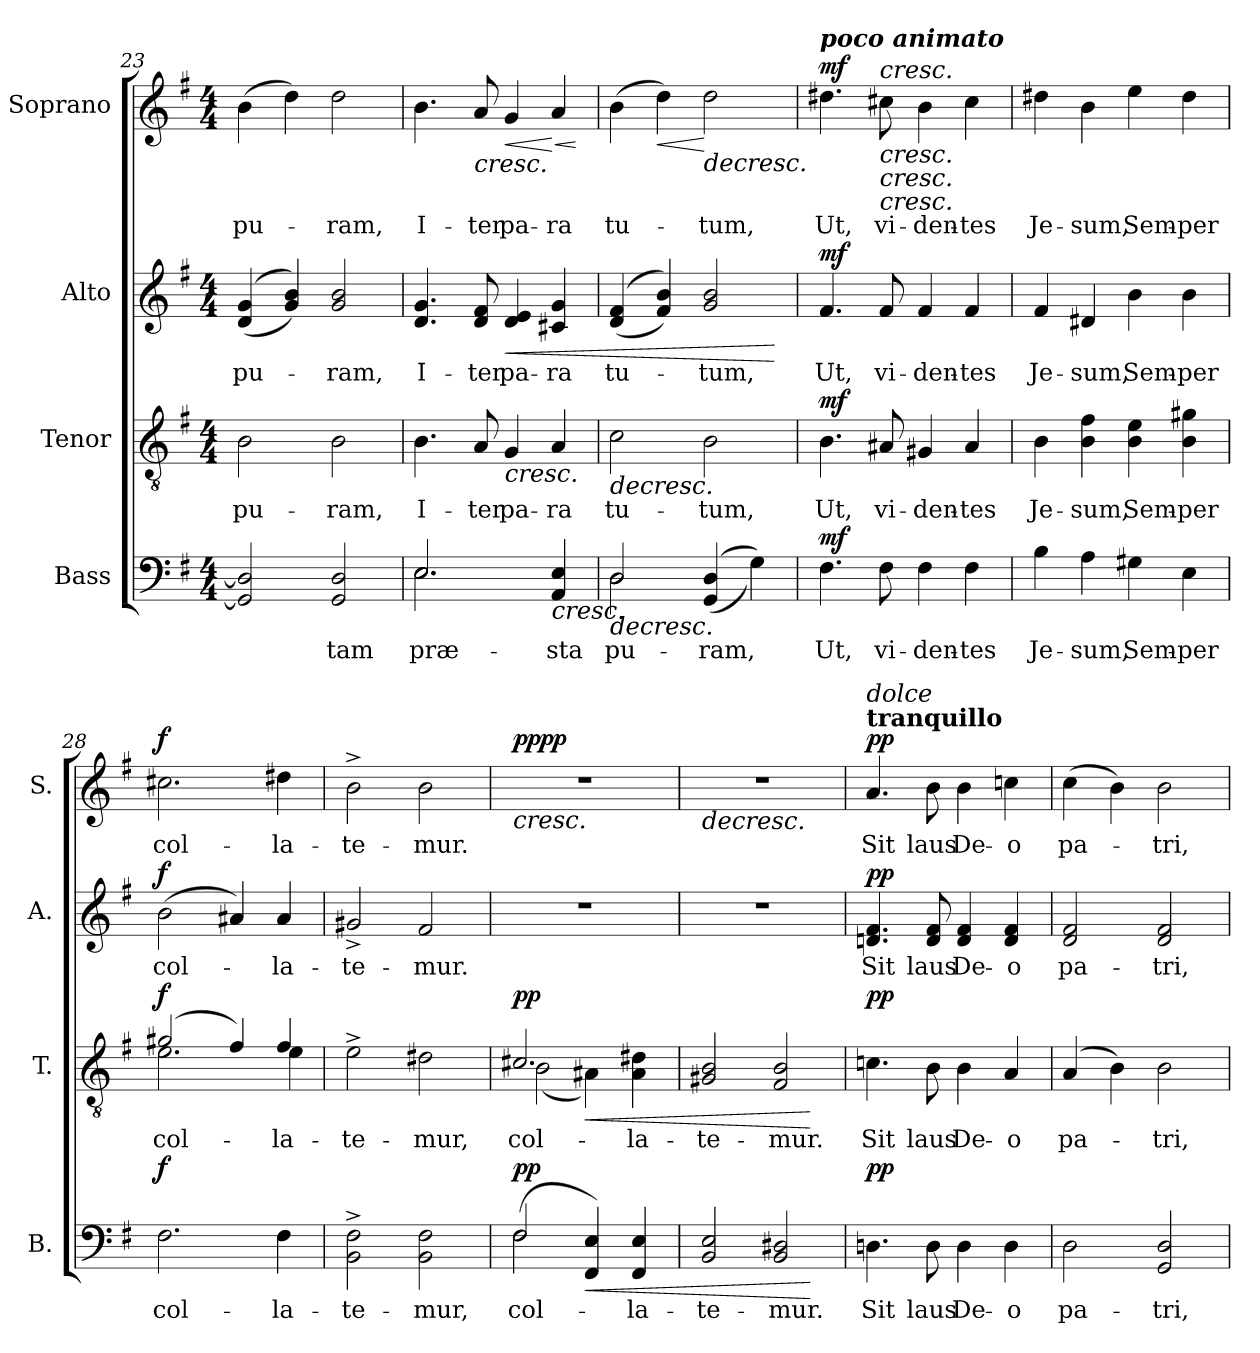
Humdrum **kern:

**kern	**text	**dynam	**kern	**text	**dynam	**kern	**text	**dynam	**kern	**text	**dynam
*part4	*part4	*part4	*part3	*part3	*part3	*part2	*part2	*part2	*part1	*part1	*part1
*staff4	*staff4	*staff4	*staff3	*staff3	*staff3	*staff2	*staff2	*staff2	*staff1	*staff1	*staff1
*I"Bass	*	*	*I"Tenor	*	*	*I"Alto	*	*	*I"Soprano	*	*
*I'B.	*	*	*I'T.	*	*	*I'A.	*	*	*I'S.	*	*
*clefF4	*	*	*clefGv2	*	*	*clefG2	*	*	*clefG2	*	*
*k[f#]	*	*	*k[f#]	*	*	*k[f#]	*	*	*k[f#]	*	*
*M4/4	*	*	*M4/4	*	*	*M4/4	*	*	*M4/4	*	*
=23	=23	=23	=23	=23	=23	=23	=23	=23	=23	=23	=23
!	!	!	!	!LO:LY:b	!	!	!LO:LY:b	!	!	!LO:LY:b	!
2GG/] 2D/]	.	.	2B\	pu-	.	(<(<4d/ 4g/	pu-	.	(>4b\	pu-	.
.	.	.	.	.	.	4g/ 4b/))	.	.	4dd\)	.	.
!	!LO:LY:b	!	!	!LO:LY:b	!	!	!LO:LY:b	!	!	!LO:LY:b	!
2GG/ 2D/	-tam	.	2B\	-ram,	.	2g/ 2b/	-ram,	.	2dd\	-ram,	.
!!LO:PB:g=z
=24	=24	=24	=24	=24	=24	=24	=24	=24	=24	=24	=24
*^	*	*	*	*	*	*	*	*	*	*	*
!	!	!LO:LY:b	!	!	!LO:LY:b	!	!	!LO:LY:b	!	!	!LO:LY:b	!
2.E\	2.E/	præ-	.	4.B\	I-	.	4.d/ 4.g/	I-	.	4.b\	I-	.
!	!	!	!	!	!LO:LY:b	!	!	!LO:LY:b	!	!	!LO:LY:b	!LO:HP:b
.	.	.	.	8A/	-ter	.	8d/ 8f#/	-ter	.	8a/	-ter	<
!	!	!	!	!	!LO:LY:b	!LO:HP:b	!	!LO:LY:b	!LO:HP:b	!	!LO:LY:b	!LO:HP:b
!	!	!	!	!	!	!	!	!	!	!	!	!LO:HP:n=1:b
.	.	.	.	4G/	pa-	<	4d/ 4e/	pa-	<	4g/	pa-	< <
!	!	!LO:LY:b	!LO:HP:b	!	!LO:LY:b	!	!	!LO:LY:b	!	!	!LO:LY:b	!LO:HP:n=1:b
4AA/ 4E/	4ryy	-sta	<	4A/	-ra	.	4c#X/ 4g/	-ra	.	4a/	-ra	[ [ <
*v	*v	*	*	*	*	*	*	*	*	*	*	*
.	.	.	.	.	.	.	.	.	.	.	[
=25	=25	=25	=25	=25	=25	=25	=25	=25	=25	=25	=25
!	!LO:LY:b	!LO:HP:b	!	!LO:LY:b	!LO:HP:b	!	!LO:LY:b	!	!	!LO:LY:b	!
*^	*	*	*	*	*	*	*	*	*	*	*
2D\	2D/	pu-	>	2c\	tu-	>	(<(<4d/ 4f#/	tu-	.	(>4b\	tu-	.
!	!	!	!	!	!	!	!	!	!	!	!	!LO:HP:n=1:b
!	!	!	!	!	!	!	!	!	!	!	!	!LO:HP:n=1:b
!	!	!	!	!	!	!	!	!	!	!	!	!LO:HP:n=1:b
.	.	.	.	.	.	.	4f#/ 4b/))	.	.	4dd\)	.	[ < > >
!	!	!LO:LY:b	!	!	!LO:LY:b	!	!	!LO:LY:b	!	!	!LO:LY:b	!LO:HP:n=1:b
!	!	!	!	!	!	!	!	!	!	!	!	!LO:HP:n=1:b
!	!	!	!	!	!	!	!	!	!	!	!	!LO:HP:n=1:b
(>(>4GG/ 4D/	2ryy	-ram,	.	2B\	-tum,	.	2g/ 2b/	-tum,	.	2dd\	-tum,	[ > > >
4G\))	.	.	.	.	.	.	.	.	.	.	.	.
*v	*v	*	*	*	*	*	*	*	*	*	*	*
.	.	[	.	.	[	.	.	[	.	.	.
=26	=26	=26	=26	=26	=26	=26	=26	=26	=26	=26	=26
!	!	!	!	!	!	!	!	!	!LO:TX:a:Bi:t=poco animato	!	!
!	!LO:LY:b	!LO:DY:a	!	!LO:LY:b	!LO:DY:a	!	!LO:LY:b	!LO:DY:a	!	!LO:LY:b	!LO:DY:a
4.F#\	Ut,	mf	4.B\	Ut,	mf	4.f#/	Ut,	mf	4.dd#X\	Ut,	mf
!	!	!	!	!	!	!	!	!	!LO:TX:b:i:t=cresc.	!	!
!	!	!	!	!	!	!	!	!	!LO:TX:b:i:t=cresc.	!	!
!	!	!	!	!	!	!	!	!	!LO:TX:a:i:t=cresc.	!	!
!	!	!	!	!	!	!	!	!	!LO:TX:b:i:t=cresc.	!	!
!	!LO:LY:b	!	!	!LO:LY:b	!	!	!LO:LY:b	!	!	!LO:LY:b	!
8F#\	vi-	.	8A#X/	vi-	.	8f#/	vi-	.	8cc#X\	vi-	]
!	!LO:LY:b	!	!	!LO:LY:b	!	!	!LO:LY:b	!	!	!LO:LY:b	!
4F#\	-den-	.	4G#X/	-den-	.	4f#/	-den-	.	4b\	-den-	]
!	!LO:LY:b	!	!	!LO:LY:b	!	!	!LO:LY:b	!	!	!LO:LY:b	!
4F#\	-tes	.	4A#/	-tes	.	4f#/	-tes	.	4cc#\	-tes	]
.	.	.	.	.	.	.	.	.	.	.	]
=27	=27	=27	=27	=27	=27	=27	=27	=27	=27	=27	=27
!	!LO:LY:b	!	!	!LO:LY:b	!	!	!LO:LY:b	!	!	!LO:LY:b	!
4B\	Je-	.	4B\	Je-	.	4f#/	Je-	.	4dd#X\	Je-	.
!	!LO:LY:b	!	!	!LO:LY:b	!	!	!LO:LY:b	!	!	!LO:LY:b	!
4A\	-sum,	.	4B\ 4f#\	-sum,	.	4d#X/	-sum,	.	4b\	-sum,	.
!	!LO:LY:b	!	!	!LO:LY:b	!	!	!LO:LY:b	!	!	!LO:LY:b	!
4G#X\	Sem-	.	4B\ 4e\	Sem-	.	4b\	Sem-	.	4ee\	Sem-	.
!	!LO:LY:b	!	!	!LO:LY:b	!	!	!LO:LY:b	!	!	!LO:LY:b	!
4E\	-per	.	4B\ 4g#X\	-per	.	4b\	-per	.	4dd#\	-per	.
=28	=28	=28	=28	=28	=28	=28	=28	=28	=28	=28	=28
!	!LO:LY:b	!LO:DY:a	!	!LO:LY:b	!LO:DY:a	!	!LO:LY:b	!LO:DY:a	!	!LO:LY:b	!LO:DY:a
*	*	*	*^	*	*	*	*	*	*	*	*
2.F#\	col-	f	(>2g#X/	2.e\	col-	f	(>2b\	col-	f	2.cc#X\	col-	f
.	.	.	4f#/)	.	.	.	4a#X/)	.	.	.	.	.
!	!LO:LY:b	!	!	!	!LO:LY:b	!	!	!LO:LY:b	!	!	!LO:LY:b	!
4F#\	-la-	.	4f#/	4e\	-la-	.	4a#/	-la-	.	4dd#X\	-la-	.
!!LO:LB:g=z
=29	=29	=29	=29	=29	=29	=29	=29	=29	=29	=29	=29	=29
!	!LO:LY:b	!	!	!	!LO:LY:b	!	!	!LO:LY:b	!	!	!LO:LY:b	!
*	*	*	*v	*v	*	*	*	*	*	*	*	*
2BB\^ 2F#\^	-te-	.	2e^\	-te-	.	2g#X^/	-te-	.	2b^\	-te-	.
!	!LO:LY:b	!	!	!LO:LY:b	!	!	!LO:LY:b	!	!	!LO:LY:b	!
2BB\ 2F#\	-mur,	.	2d#X\	-mur,	.	2f#/	-mur.	.	2b\	-mur.	.
=30	=30	=30	=30	=30	=30	=30	=30	=30	=30	=30	=30
!	!LO:LY:b	!	!	!LO:LY:b	!	!	!	!	!	!	!LO:HP:b
*^	*	*	*^	*	*	*	*	*	*	*	*
!	!	!	!LO:DY:b	!	!	!	!LO:DY:b	!	!	!	!	!	!LO:HP:n=1:b
!	!	!	!	!	!	!	!	!	!	!	!	!	!LO:DY:n=1:a
!	!	!	!	!	!	!	!	!	!	!	!	!	!LO:DY:n=2:a
(<2F#\	2F#/	col-	pp	2.c#X/	(<2B\	col-	pp	1r	.	.	1r	.	< < pp pp
!	!	!	!LO:HP:b	!	!	!	!LO:HP:b	!	!	!	!	!	!
(4FF#/ 4E/)	2ryy	.	<	.	4A#X\)	.	<	.	.	.	.	.	.
!	!	!LO:LY:b	!	!	!	!LO:LY:b	!	!	!	!	!	!	!
4FF#/ 4E/	.	-la-	.	4A#\ 4d#X\	4ryy	-la-	.	.	.	.	.	.	.
*v	*v	*	*	*	*	*	*	*	*	*	*	*	*
*	*	*	*v	*v	*	*	*	*	*	*	*	*
.	.	]	.	.	]	.	.	.	.	.	]
=31	=31	=31	=31	=31	=31	=31	=31	=31	=31	=31	=31
!	!LO:LY:b	!	!	!LO:LY:b	!	!	!	!	!	!	!LO:HP:b
2BB/ 2E/	-te-	.	2G#X/ 2B/	-te-	.	1r	.	.	1r	.	>
!	!LO:LY:b	!	!	!LO:LY:b	!	!	!	!	!	!	!
2BB/ 2D#X/	-mur.	.	2F#/ 2B/	-mur.	.	.	.	.	.	.	.
.	.	[	.	.	[	.	.	.	.	.	[ [
=32	=32	=32	=32	=32	=32	=32	=32	=32	=32	=32	=32
!	!	!	!	!	!	!	!	!	!LO:TX:a:B:t=tranquillo	!	!
!	!	!	!	!	!	!	!	!	!LO:TX:a:i:t=dolce	!	!
!	!LO:LY:b	!LO:DY:a	!	!LO:LY:b	!LO:DY:a	!	!LO:LY:b	!LO:DY:a	!	!LO:LY:b	!LO:DY:a
4.Dn\	Sit	pp	4.cn\	Sit	pp	4.dn/ 4.f#/	Sit	pp	4.a/	Sit	pp
!	!LO:LY:b	!	!	!LO:LY:b	!	!	!LO:LY:b	!	!	!LO:LY:b	!
8D\	laus	.	8B\	laus	.	8d/ 8f#/	laus	.	8b\	laus	.
!	!LO:LY:b	!	!	!LO:LY:b	!	!	!LO:LY:b	!	!	!LO:LY:b	!
4D\	De-	.	4B\	De-	.	4d/ 4f#/	De-	.	4b\	De-	]
!	!LO:LY:b	!	!	!LO:LY:b	!	!	!LO:LY:b	!	!	!LO:LY:b	!
4D\	-o	.	4A/	-o	.	4d/ 4f#/	-o	.	4ccn\	-o	.
=33	=33	=33	=33	=33	=33	=33	=33	=33	=33	=33	=33
!	!LO:LY:b	!	!	!LO:LY:b	!	!	!LO:LY:b	!	!	!LO:LY:b	!
2D\	pa-	.	(>4A/	pa-	.	2d/ 2f#/	pa-	.	(>4cc\	pa-	.
.	.	.	4B\)	.	.	.	.	.	4b\)	.	.
!	!LO:LY:b	!	!	!LO:LY:b	!	!	!LO:LY:b	!	!	!LO:LY:b	!
2GG/ 2D/	-tri,	.	2B\	-tri,	.	2d/ 2f#/	-tri,	.	2b\	-tri,	.
=	=	=	=	=	=	=	=	=	=	=	=
*-	*-	*-	*-	*-	*-	*-	*-	*-	*-	*-	*-
